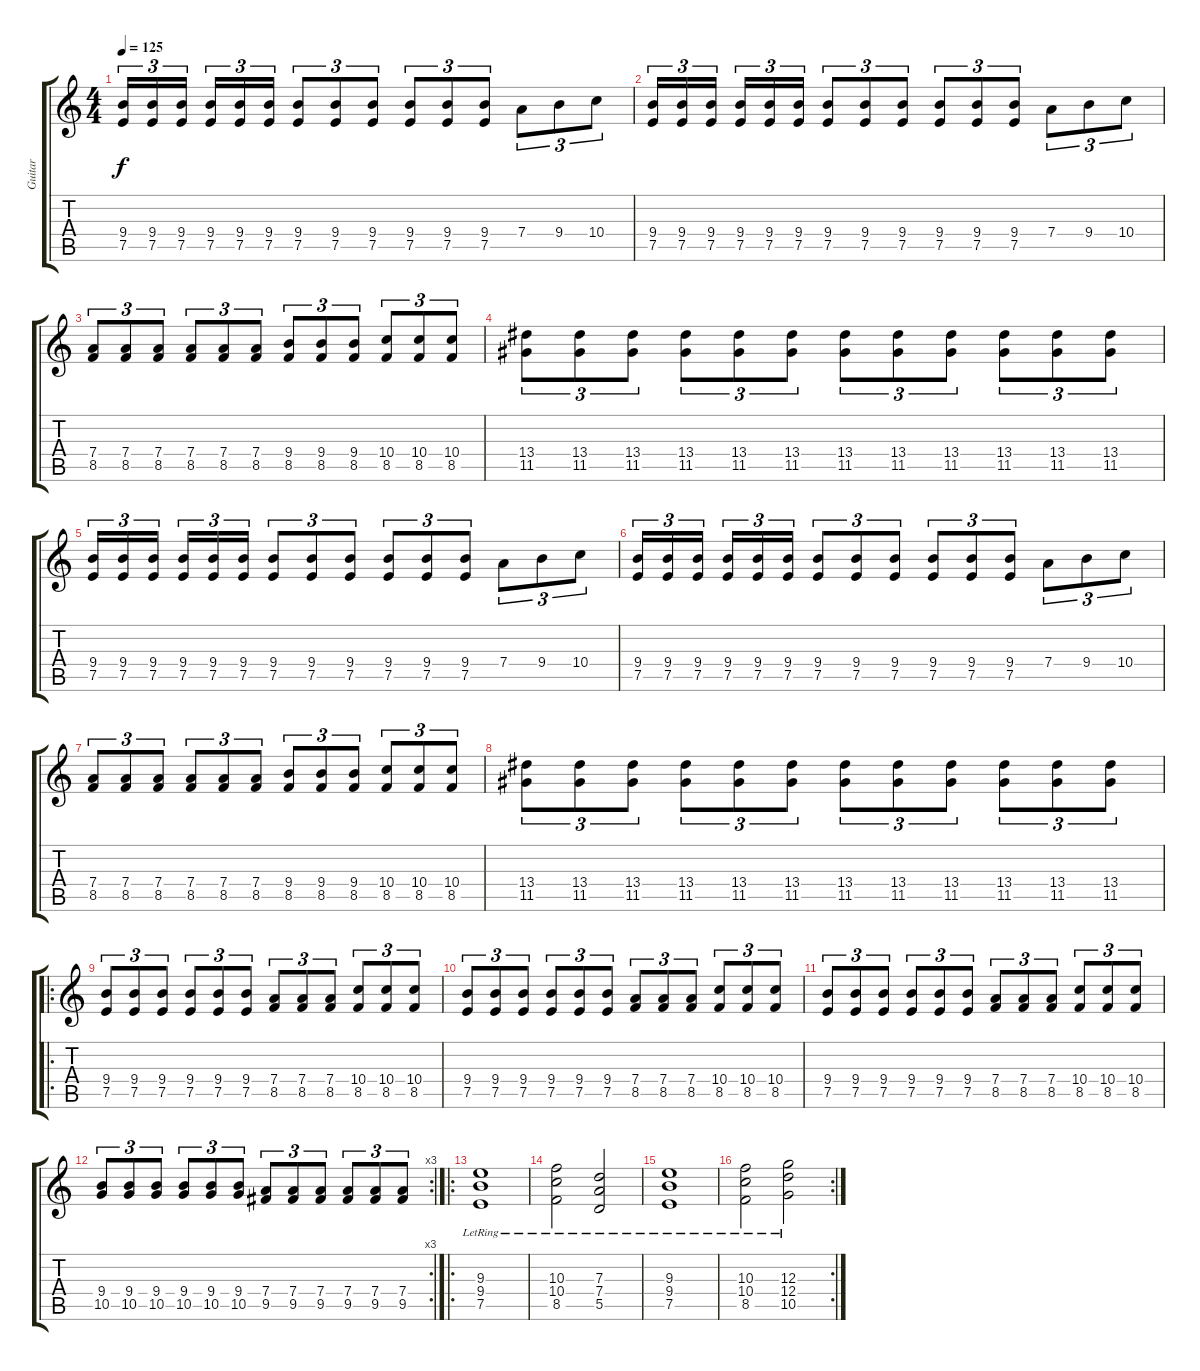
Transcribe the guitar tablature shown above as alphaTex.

\track ("Guitar" "Guitar") {instrument distortionguitar}
\staff {score tabs}
\tuning (E4 B3 G3 D3 A2 E2) {hide}
\ts (4 4)
\tempo 125
\clef g2
\ks c
(9.4 7.5).16{tu (3 2) dy f} (9.4 7.5).16{tu (3 2)} (9.4 7.5).16{tu (3 2)} (9.4 7.5).16{tu (3 2)} (9.4 7.5).16{tu (3 2)} (9.4 7.5).16{tu (3 2)} (9.4 7.5).8{tu (3 2)} (9.4 7.5).8{tu (3 2)} (9.4 7.5).8{tu (3 2)} (9.4 7.5).8{tu (3 2)} (9.4 7.5).8{tu (3 2)} (9.4 7.5).8{tu (3 2)} 7.4.8{tu (3 2)} 9.4.8{tu (3 2)} 10.4.8{tu (3 2)} |
(9.4 7.5).16{tu (3 2)} (9.4 7.5).16{tu (3 2)} (9.4 7.5).16{tu (3 2)} (9.4 7.5).16{tu (3 2)} (9.4 7.5).16{tu (3 2)} (9.4 7.5).16{tu (3 2)} (9.4 7.5).8{tu (3 2)} (9.4 7.5).8{tu (3 2)} (9.4 7.5).8{tu (3 2)} (9.4 7.5).8{tu (3 2)} (9.4 7.5).8{tu (3 2)} (9.4 7.5).8{tu (3 2)} 7.4.8{tu (3 2)} 9.4.8{tu (3 2)} 10.4.8{tu (3 2)} |
(7.4 8.5).8{tu (3 2)} (7.4 8.5).8{tu (3 2)} (7.4 8.5).8{tu (3 2)} (7.4 8.5).8{tu (3 2)} (7.4 8.5).8{tu (3 2)} (7.4 8.5).8{tu (3 2)} (9.4 8.5).8{tu (3 2)} (9.4 8.5).8{tu (3 2)} (9.4 8.5).8{tu (3 2)} (10.4 8.5).8{tu (3 2)} (10.4 8.5).8{tu (3 2)} (10.4 8.5).8{tu (3 2)} |
(13.4 11.5).8{tu (3 2)} (13.4 11.5).8{tu (3 2)} (13.4 11.5).8{tu (3 2)} (13.4 11.5).8{tu (3 2)} (13.4 11.5).8{tu (3 2)} (13.4 11.5).8{tu (3 2)} (13.4 11.5).8{tu (3 2)} (13.4 11.5).8{tu (3 2)} (13.4 11.5).8{tu (3 2)} (13.4 11.5).8{tu (3 2)} (13.4 11.5).8{tu (3 2)} (13.4 11.5).8{tu (3 2)} |
(9.4 7.5).16{tu (3 2)} (9.4 7.5).16{tu (3 2)} (9.4 7.5).16{tu (3 2)} (9.4 7.5).16{tu (3 2)} (9.4 7.5).16{tu (3 2)} (9.4 7.5).16{tu (3 2)} (9.4 7.5).8{tu (3 2)} (9.4 7.5).8{tu (3 2)} (9.4 7.5).8{tu (3 2)} (9.4 7.5).8{tu (3 2)} (9.4 7.5).8{tu (3 2)} (9.4 7.5).8{tu (3 2)} 7.4.8{tu (3 2)} 9.4.8{tu (3 2)} 10.4.8{tu (3 2)} |
(9.4 7.5).16{tu (3 2)} (9.4 7.5).16{tu (3 2)} (9.4 7.5).16{tu (3 2)} (9.4 7.5).16{tu (3 2)} (9.4 7.5).16{tu (3 2)} (9.4 7.5).16{tu (3 2)} (9.4 7.5).8{tu (3 2)} (9.4 7.5).8{tu (3 2)} (9.4 7.5).8{tu (3 2)} (9.4 7.5).8{tu (3 2)} (9.4 7.5).8{tu (3 2)} (9.4 7.5).8{tu (3 2)} 7.4.8{tu (3 2)} 9.4.8{tu (3 2)} 10.4.8{tu (3 2)} |
(7.4 8.5).8{tu (3 2)} (7.4 8.5).8{tu (3 2)} (7.4 8.5).8{tu (3 2)} (7.4 8.5).8{tu (3 2)} (7.4 8.5).8{tu (3 2)} (7.4 8.5).8{tu (3 2)} (9.4 8.5).8{tu (3 2)} (9.4 8.5).8{tu (3 2)} (9.4 8.5).8{tu (3 2)} (10.4 8.5).8{tu (3 2)} (10.4 8.5).8{tu (3 2)} (10.4 8.5).8{tu (3 2)} |
(13.4 11.5).8{tu (3 2)} (13.4 11.5).8{tu (3 2)} (13.4 11.5).8{tu (3 2)} (13.4 11.5).8{tu (3 2)} (13.4 11.5).8{tu (3 2)} (13.4 11.5).8{tu (3 2)} (13.4 11.5).8{tu (3 2)} (13.4 11.5).8{tu (3 2)} (13.4 11.5).8{tu (3 2)} (13.4 11.5).8{tu (3 2)} (13.4 11.5).8{tu (3 2)} (13.4 11.5).8{tu (3 2)} |
\ro
(9.4 7.5).8{tu (3 2)} (9.4 7.5).8{tu (3 2)} (9.4 7.5).8{tu (3 2)} (9.4 7.5).8{tu (3 2)} (9.4 7.5).8{tu (3 2)} (9.4 7.5).8{tu (3 2)} (7.4 8.5).8{tu (3 2)} (7.4 8.5).8{tu (3 2)} (7.4 8.5).8{tu (3 2)} (10.4 8.5).8{tu (3 2)} (10.4 8.5).8{tu (3 2)} (10.4 8.5).8{tu (3 2)} |
(9.4 7.5).8{tu (3 2)} (9.4 7.5).8{tu (3 2)} (9.4 7.5).8{tu (3 2)} (9.4 7.5).8{tu (3 2)} (9.4 7.5).8{tu (3 2)} (9.4 7.5).8{tu (3 2)} (7.4 8.5).8{tu (3 2)} (7.4 8.5).8{tu (3 2)} (7.4 8.5).8{tu (3 2)} (10.4 8.5).8{tu (3 2)} (10.4 8.5).8{tu (3 2)} (10.4 8.5).8{tu (3 2)} |
(9.4 7.5).8{tu (3 2)} (9.4 7.5).8{tu (3 2)} (9.4 7.5).8{tu (3 2)} (9.4 7.5).8{tu (3 2)} (9.4 7.5).8{tu (3 2)} (9.4 7.5).8{tu (3 2)} (7.4 8.5).8{tu (3 2)} (7.4 8.5).8{tu (3 2)} (7.4 8.5).8{tu (3 2)} (10.4 8.5).8{tu (3 2)} (10.4 8.5).8{tu (3 2)} (10.4 8.5).8{tu (3 2)} |
\rc 3
(9.4 10.5).8{tu (3 2)} (9.4 10.5).8{tu (3 2)} (9.4 10.5).8{tu (3 2)} (9.4 10.5).8{tu (3 2)} (9.4 10.5).8{tu (3 2)} (9.4 10.5).8{tu (3 2)} (7.4 9.5).8{tu (3 2)} (7.4 9.5).8{tu (3 2)} (7.4 9.5).8{tu (3 2)} (7.4 9.5).8{tu (3 2)} (7.4 9.5).8{tu (3 2)} (7.4 9.5).8{tu (3 2)} |
\ro
(9.3{lr} 9.4 7.5).1 |
(10.3{lr} 10.4 8.5).2 (7.3{lr} 7.4 5.5).2 |
(9.3{lr} 9.4 7.5).1 |
\rc 2
(10.3{lr} 10.4 8.5).2 (12.3{lr} 12.4 10.5).2
